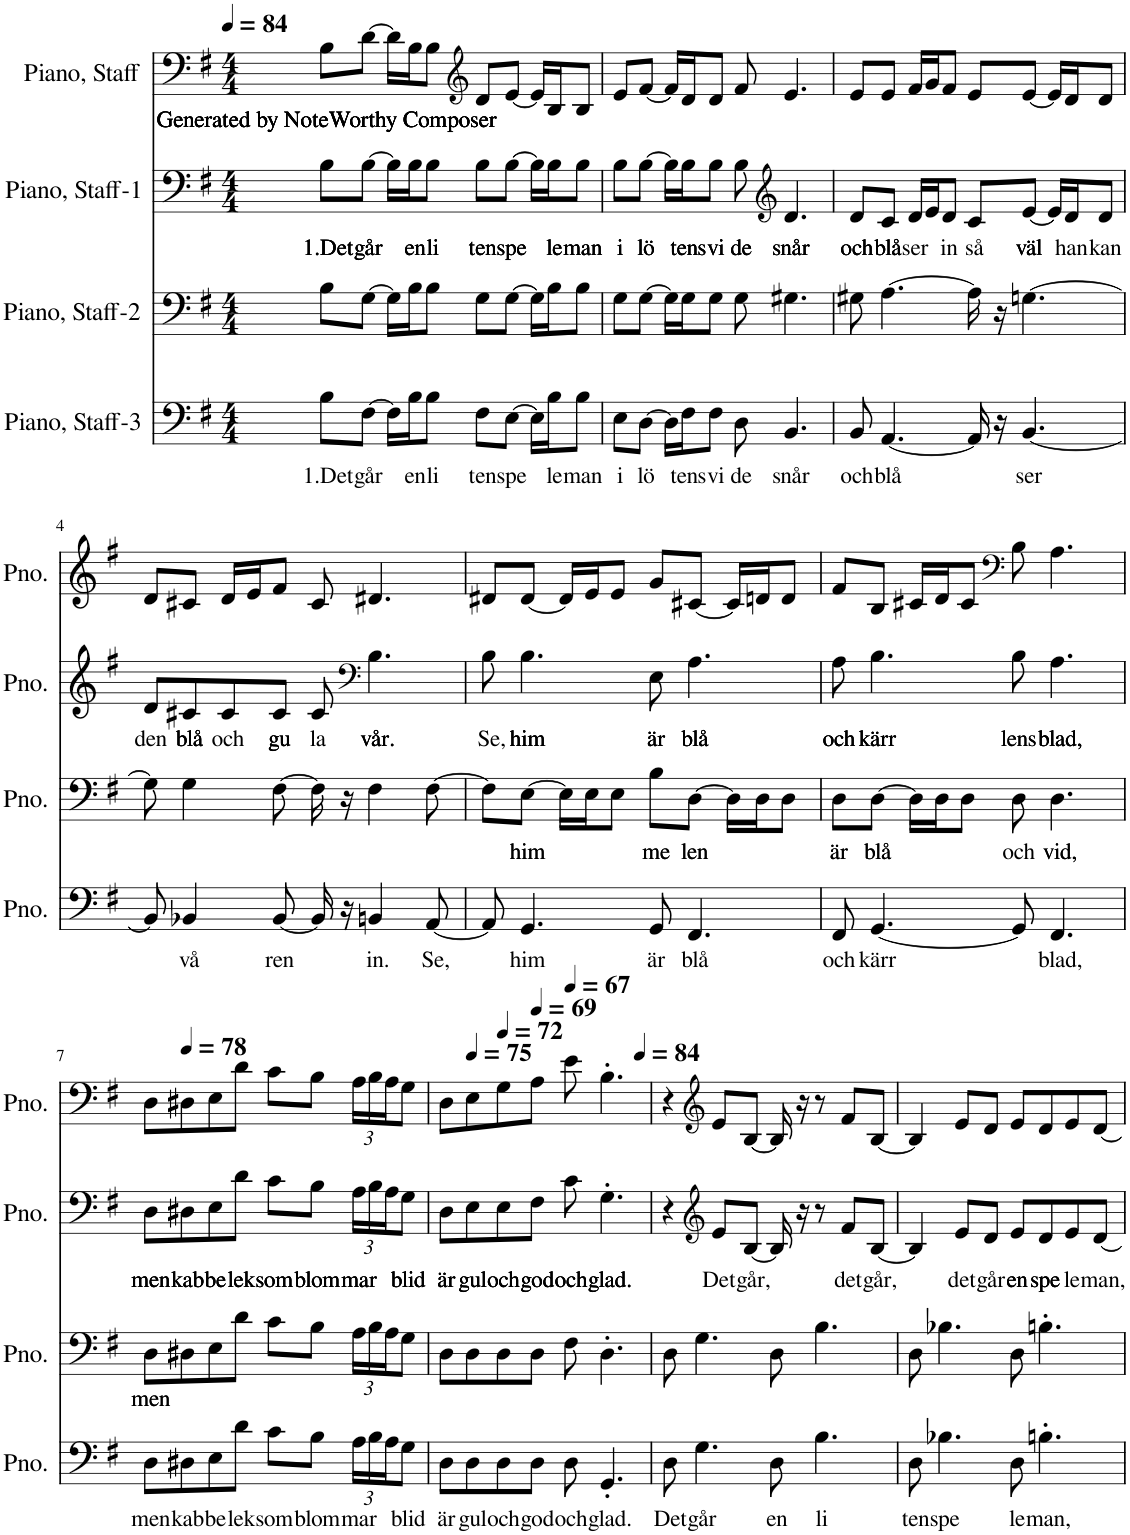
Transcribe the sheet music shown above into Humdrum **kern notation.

**kern	**text	**kern	**text	**kern	**text	**kern	**text
*part4	*part4	*part3	*part3	*part2	*part2	*part1	*part1
*staff4	*staff4	*staff3	*staff3	*staff2	*staff2	*staff1	*staff1
*I"Piano, Staff-3	*	*I"Piano, Staff-2	*	*I"Piano, Staff-1	*	*I"Piano, Staff	*
*I'Pno.	*	*I'Pno.	*	*I'Pno.	*	*I'Pno.	*
*clefF4	*	*clefF4	*	*clefF4	*	*clefF4	*
*k[f#]	*	*k[f#]	*	*k[f#]	*	*k[f#]	*
*M4/4	*	*M4/4	*	*M4/4	*	*M4/4	*
*MM84	*	*MM84	*	*MM84	*	*MM84	*
=1	=1	=1	=1	=1	=1	=1	=1
!	!LO:LY:b	!	!	!	!LO:LY:b	!	!LO:LY:b
8B\L	1.Det	8B\L	.	8B\L	1.Det	8B\L	Generated by NoteWorthy Composer
!	!LO:LY:b	!	!	!	!LO:LY:b	!	!
[8F#\J	går	[8G\J	.	[8B\J	går	[8d\J	.
16F#\LL]	.	16G\LL]	.	16B\LL]	.	16d\LL]	.
!	!LO:LY:b	!	!	!	!LO:LY:b	!	!
16B\J	en	16B\J	.	16B\J	en	16B\J	.
!	!LO:LY:b	!	!	!	!LO:LY:b	!	!
8B\J	li	8B\J	.	8B\J	li	8B\J	.
*	*	*	*	*	*	*clefG2	*
!	!LO:LY:b	!	!	!	!LO:LY:b	!	!
8F#\L	ten	8G\L	.	8B\L	ten	8d/L	.
!	!LO:LY:b	!	!	!	!LO:LY:b	!	!
[8E\J	spe	[8G\J	.	[8B\J	spe	[8e/J	.
16E\LL]	.	16G\LL]	.	16B\LL]	.	16e/LL]	.
!	!LO:LY:b	!	!	!	!LO:LY:b	!	!
16B\J	le	16B\J	.	16B\J	le	16B/J	.
!	!LO:LY:b	!	!	!	!LO:LY:b	!	!
8B\J	man	8B\J	.	8B\J	man	8B/J	.
=2	=2	=2	=2	=2	=2	=2	=2
!	!LO:LY:b	!	!	!	!LO:LY:b	!	!
8E\L	i	8G\L	.	8B\L	i	8e/L	.
!	!LO:LY:b	!	!	!	!LO:LY:b	!	!
[8D\J	lö	[8G\J	.	[8B\J	lö	[8f#/J	.
16D\LL]	.	16G\LL]	.	16B\LL]	.	16f#/LL]	.
!	!LO:LY:b	!	!	!	!LO:LY:b	!	!
16F#\J	tens	16G\J	.	16B\J	tens	16d/J	.
!	!LO:LY:b	!	!	!	!LO:LY:b	!	!
8F#\J	vi	8G\J	.	8B\J	vi	8d/J	.
!	!LO:LY:b	!	!	!	!LO:LY:b	!	!
8D\	de	8G\	.	8B\	de	8f#/	.
*	*	*	*	*clefG2	*	*	*
!	!LO:LY:b	!	!	!	!LO:LY:b	!	!
4.BB/	snår	4.G#X\	.	4.d/	snår	4.e/	.
=3	=3	=3	=3	=3	=3	=3	=3
!	!LO:LY:b	!	!	!	!LO:LY:b	!	!
8BB/	och	8G#X\	.	8d/L	och	8e/L	.
!	!LO:LY:b	!	!	!	!LO:LY:b	!	!
[4.AA/	blå	[4.A\	.	8c/J	blå	8e/J	.
!	!	!	!	!	!LO:LY:b	!	!
.	.	.	.	16d/LL	ser	16f#/LL	.
.	.	.	.	16e/J	.	16g/J	.
!	!	!	!	!	!LO:LY:b	!	!
.	.	.	.	8d/J	in	8f#/J	.
!	!	!	!	!	!LO:LY:b	!	!
16AA/]	.	16A\]	.	8c/L	så	8e/L	.
16r	.	16r	.	.	.	.	.
!	!LO:LY:b	!	!	!	!LO:LY:b	!	!
[4.BB/	ser	[4.Gn\	.	[8e/J	väl	[8e/J	.
.	.	.	.	16e/LL]	.	16e/LL]	.
!	!	!	!	!	!LO:LY:b	!	!
.	.	.	.	16d/J	han	16d/J	.
!	!	!	!	!	!LO:LY:b	!	!
.	.	.	.	8d/J	kan	8d/J	.
!!LO:LB:g=z
=4	=4	=4	=4	=4	=4	=4	=4
!	!	!	!	!	!LO:LY:b	!	!
8BB/]	.	8G\]	.	8d/L	den	8d/L	.
!	!LO:LY:b	!	!	!	!LO:LY:b	!	!
4BB-X/	vå	4G\	.	8c#X/	blå	8c#X/J	.
!	!	!	!	!	!LO:LY:b	!	!
.	.	.	.	8c#/	och	16d/LL	.
.	.	.	.	.	.	16e/J	.
!	!LO:LY:b	!	!	!	!LO:LY:b	!	!
[8BB-/	ren	[8F#\	.	8c#/J	gu	8f#/J	.
!	!	!	!	!	!LO:LY:b	!	!
16BB-/]	.	16F#\]	.	8c#/	la	8c#/	.
16r	.	16r	.	.	.	.	.
*	*	*	*	*clefF4	*	*	*
!	!LO:LY:b	!	!	!	!LO:LY:b	!	!
4BBn/	in.	4F#\	.	4.B\	vår.	4.d#X/	.
!	!LO:LY:b	!	!	!	!	!	!
[8AA/	Se,	[8F#\	.	.	.	.	.
=5	=5	=5	=5	=5	=5	=5	=5
!	!	!	!	!	!LO:LY:b	!	!
8AA/]	.	8F#\L]	.	8B\	Se,	8d#X/L	.
!	!LO:LY:b	!	!LO:LY:b	!	!LO:LY:b	!	!
4.GG/	him	[8E\J	him	4.B\	him	[8d#/J	.
.	.	16E\LL]	.	.	.	16d#/LL]	.
.	.	16E\J	.	.	.	16e/J	.
.	.	8E\J	.	.	.	8e/J	.
!	!LO:LY:b	!	!LO:LY:b	!	!LO:LY:b	!	!
8GG/	är	8B\L	me	8E\	är	8g/L	.
!	!LO:LY:b	!	!LO:LY:b	!	!LO:LY:b	!	!
4.FF#/	blå	[8D\J	len	4.A\	blå	[8c#X/J	.
.	.	16D\LL]	.	.	.	16c#/LL]	.
.	.	16D\J	.	.	.	16dn/J	.
.	.	8D\J	.	.	.	8d/J	.
=6	=6	=6	=6	=6	=6	=6	=6
!	!LO:LY:b	!	!LO:LY:b	!	!LO:LY:b	!	!
8FF#/	och	8D\L	är	8A\	och	8f#/L	.
!	!LO:LY:b	!	!LO:LY:b	!	!LO:LY:b	!	!
[4.GG/	kärr	[8D\J	blå	4.B\	kärr	8B/J	.
.	.	16D\LL]	.	.	.	16c#X/LL	.
.	.	16D\J	.	.	.	16d/J	.
.	.	8D\J	.	.	.	8c#/J	.
*	*	*	*	*	*	*clefF4	*
!	!	!	!LO:LY:b	!	!LO:LY:b	!	!
8GG/]	.	8D\	och	8B\	lens	8B\	.
!	!LO:LY:b	!	!LO:LY:b	!	!LO:LY:b	!	!
4.FF#/	blad,	4.D\	vid,	4.A\	blad,	4.A\	.
!!LO:LB:g=z
=7	=7	=7	=7	=7	=7	=7	=7
!	!LO:LY:b	!	!LO:LY:b	!	!LO:LY:b	!	!
8D\L	men	8D\L	men	8D\L	men	8D\L	.
*	*	*	*	*	*	*MM78	*
!	!LO:LY:b	!	!	!	!LO:LY:b	!	!
8D#X\	kab	8D#X\	.	8D#X\	kab	8D#X\	.
!	!LO:LY:b	!	!	!	!LO:LY:b	!	!
8E\	be	8E\	.	8E\	be	8E\	.
!	!LO:LY:b	!	!	!	!LO:LY:b	!	!
8d\J	lek	8d\J	.	8d\J	lek	8d\J	.
!	!LO:LY:b	!	!	!	!LO:LY:b	!	!
8c\L	som	8c\L	.	8c\L	som	8c\L	.
!	!LO:LY:b	!	!	!	!LO:LY:b	!	!
8B\J	blom	8B\J	.	8B\J	blom	8B\J	.
*Xbrackettup	*	*	*	*	*	*	*
!	!LO:LY:b	!	!	!	!	!	!
*	*	*Xbrackettup	*	*Xbrackettup	*	*	*
!	!	!	!	!	!LO:LY:b	!	!
*	*	*	*	*	*	*Xbrackettup	*
24A\LL	mar	24A\LL	.	24A\LL	mar	24A\LL	.
24B\	.	24B\	.	24B\	.	24B\	.
24A\J	.	24A\J	.	24A\J	.	24A\J	.
!	!LO:LY:b	!	!	!	!LO:LY:b	!	!
8G\J	blid	8G\J	.	8G\J	blid	8G\J	.
=8	=8	=8	=8	=8	=8	=8	=8
!	!LO:LY:b	!	!	!	!LO:LY:b	!	!
*	*	*	*	*	*	*^	*
8D\L	är	8D\L	.	8D\L	är	8D\L	2..ryy	.
*	*	*	*	*	*	*MM75	*	*
!	!LO:LY:b	!	!	!	!LO:LY:b	!	!	!
8D\	gul	8D\	.	8E\	gul	8E\	.	.
*	*	*	*	*	*	*MM72	*	*
!	!LO:LY:b	!	!	!	!LO:LY:b	!	!	!
8D\	och	8D\	.	8E\	och	8G\	.	.
*	*	*	*	*	*	*MM69	*	*
!	!LO:LY:b	!	!	!	!LO:LY:b	!	!	!
8D\J	god	8D\J	.	8F#\J	god	8A\J	.	.
*	*	*	*	*	*	*MM67	*	*
!	!LO:LY:b	!	!	!	!LO:LY:b	!	!	!
8D\	och	8F#\	.	8c\	och	8e\	.	.
!	!LO:LY:b	!	!	!	!LO:LY:b	!	!	!
4.GG'/	glad.	4.D'\	.	4.G'\	glad.	4.B'\	.	.
*	*	*	*	*	*	*MM84	*	*
.	.	.	.	.	.	.	8ryy	.
=9	=9	=9	=9	=9	=9	=9	=9	=9
!	!LO:LY:b	!	!	!	!	!	!	!
*	*	*	*	*	*	*v	*v	*
8D\	Det	8D\	.	4r	.	4r	.
!	!LO:LY:b	!	!	!	!	!	!
4.G\	går	4.G\	.	.	.	.	.
*	*	*	*	*clefG2	*	*clefG2	*
!	!	!	!	!	!LO:LY:b	!	!
.	.	.	.	8e/L	Det	8e/L	.
!	!	!	!	!	!LO:LY:b	!	!
.	.	.	.	[8B/J	går,	[8B/J	.
!	!LO:LY:b	!	!	!	!	!	!
8D\	en	8D\	.	16B/]	.	16B/]	.
.	.	.	.	16r	.	16r	.
!	!LO:LY:b	!	!	!	!	!	!
4.B\	li	4.B\	.	8r	.	8r	.
!	!	!	!	!	!LO:LY:b	!	!
.	.	.	.	8f#/L	det	8f#/L	.
!	!	!	!	!	!LO:LY:b	!	!
.	.	.	.	[8B/J	går,	[8B/J	.
=10	=10	=10	=10	=10	=10	=10	=10
!	!LO:LY:b	!	!	!	!	!	!
8D\	ten	8D\	.	4B/]	.	4B/]	.
!	!LO:LY:b	!	!	!	!	!	!
4.B-X\	spe	4.B-X\	.	.	.	.	.
!	!	!	!	!	!LO:LY:b	!	!
.	.	.	.	8e/L	det	8e/L	.
!	!	!	!	!	!LO:LY:b	!	!
.	.	.	.	8d/J	går	8d/J	.
!	!LO:LY:b	!	!	!	!LO:LY:b	!	!
8D\	le	8D\	.	8e/L	en	8e/L	.
!	!LO:LY:b	!	!	!	!LO:LY:b	!	!
4.Bn'\	man,	4.Bn'\	.	8d/	spe	8d/	.
!	!	!	!	!	!LO:LY:b	!	!
.	.	.	.	8e/	le	8e/	.
!	!	!	!	!	!LO:LY:b	!	!
.	.	.	.	[8d/J	man,	[8d/J	.
=	=	=	=	=	=	=	=
*-	*-	*-	*-	*-	*-	*-	*-
